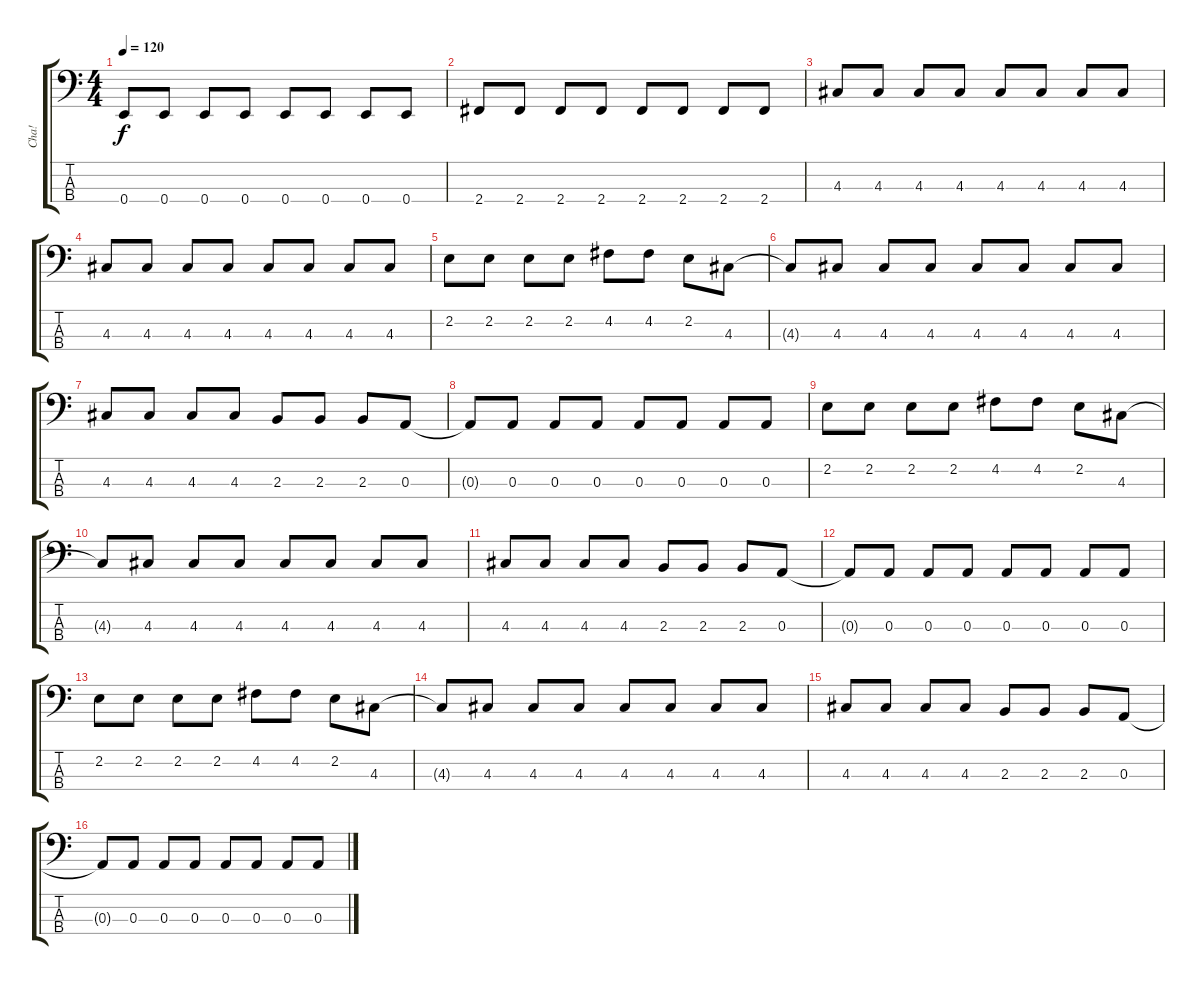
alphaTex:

\track ("Cha!" "Cha!") {instrument electricbasspick}
\staff {score tabs}
\tuning (G2 D2 A1 E1) {hide}
\ts (4 4)
\tempo 120
\clef f4
\ks c
0.4.8{dy f} 0.4.8 0.4.8 0.4.8 0.4.8 0.4.8 0.4.8 0.4.8 |
2.4.8 2.4.8 2.4.8 2.4.8 2.4.8 2.4.8 2.4.8 2.4.8 |
4.3.8 4.3.8 4.3.8 4.3.8 4.3.8 4.3.8 4.3.8 4.3.8 |
4.3.8 4.3.8 4.3.8 4.3.8 4.3.8 4.3.8 4.3.8 4.3.8 |
2.2.8 2.2.8 2.2.8 2.2.8 4.2.8 4.2.8 2.2.8 4.3.8 |
4.3{t}.8 4.3.8 4.3.8 4.3.8 4.3.8 4.3.8 4.3.8 4.3.8 |
4.3.8 4.3.8 4.3.8 4.3.8 2.3.8 2.3.8 2.3.8 0.3.8 |
0.3{t}.8 0.3.8 0.3.8 0.3.8 0.3.8 0.3.8 0.3.8 0.3.8 |
2.2.8 2.2.8 2.2.8 2.2.8 4.2.8 4.2.8 2.2.8 4.3.8 |
4.3{t}.8 4.3.8 4.3.8 4.3.8 4.3.8 4.3.8 4.3.8 4.3.8 |
4.3.8 4.3.8 4.3.8 4.3.8 2.3.8 2.3.8 2.3.8 0.3.8 |
0.3{t}.8 0.3.8 0.3.8 0.3.8 0.3.8 0.3.8 0.3.8 0.3.8 |
2.2.8 2.2.8 2.2.8 2.2.8 4.2.8 4.2.8 2.2.8 4.3.8 |
4.3{t}.8 4.3.8 4.3.8 4.3.8 4.3.8 4.3.8 4.3.8 4.3.8 |
4.3.8 4.3.8 4.3.8 4.3.8 2.3.8 2.3.8 2.3.8 0.3.8 |
0.3{t}.8 0.3.8 0.3.8 0.3.8 0.3.8 0.3.8 0.3.8 0.3.8
